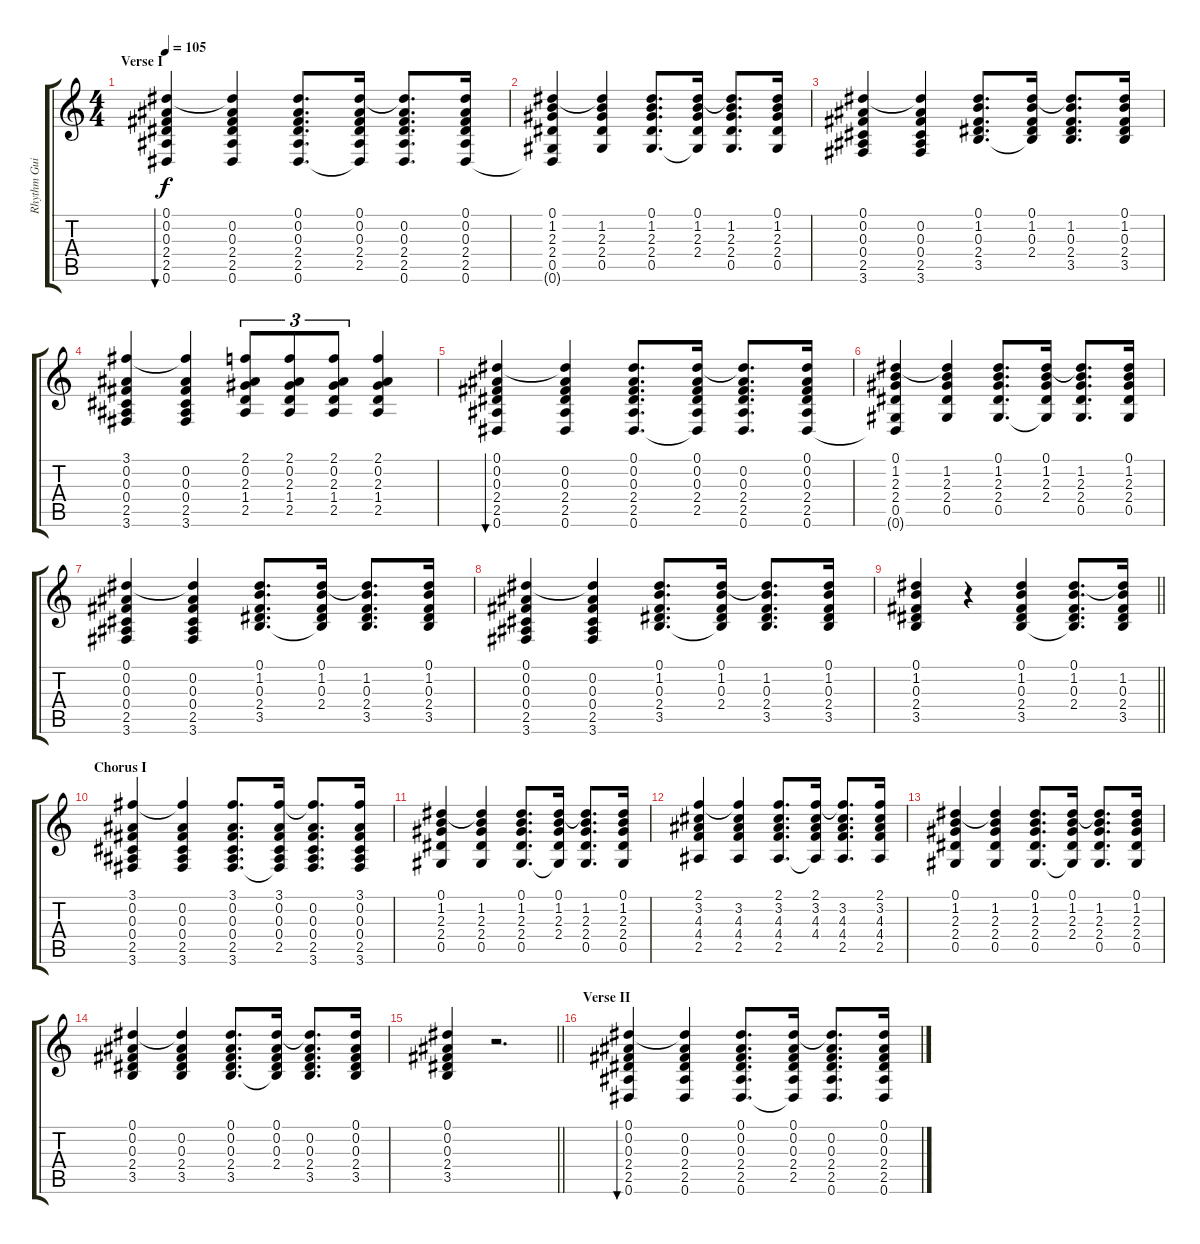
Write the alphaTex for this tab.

\track ("Rhythm Guitar" "Rhythm Gui") {instrument acousticguitarsteel}
\staff {score tabs}
\tuning (Eb4 Bb3 Gb3 Db3 Ab2 Eb2) {hide}
\ts (4 4)
\section ("" "Verse I")
\tempo 105
\clef g2
\ks c
(0.1 0.2 0.3 2.4 2.5 0.6).4{bu 120 dy f instrument acousticguitarsteel} (0.1{t} 0.2 0.3 2.4 2.5 0.6).4 (0.1 0.2 0.3 2.4 2.5 0.6).8{d} (0.1 0.2 0.3 2.4 2.5 0.6{t}).16 (0.1{t} 0.2 0.3 2.4 2.5 0.6).8{d} (0.1 0.2 0.3 2.4 2.5 0.6).16 |
(0.1 1.2 2.3 2.4 0.5 0.6{t}).4 (0.1{t} 1.2 2.3 2.4 0.5).4 (0.1 1.2 2.3 2.4 0.5).8{d} (0.1 1.2 2.3 2.4 0.5{t}).16 (0.1{t} 1.2 2.3 2.4 0.5).8{d} (0.1 1.2 2.3 2.4 0.5).16 |
(0.1 0.2 0.3 0.4 2.5 3.6).4 (0.1{t} 0.2 0.3 0.4 2.5 3.6).4 (0.1 1.2 0.3 2.4 3.5).8{d} (0.1 1.2 0.3 2.4 3.5{t}).16 (0.1{t} 1.2 0.3 2.4 3.5).8{d} (0.1 1.2 0.3 2.4 3.5).16 |
(3.1 0.2 0.3 0.4 2.5 3.6).4 (3.1{t} 0.2 0.3 0.4 2.5 3.6).4 (2.1 0.2 2.3 1.4 2.5).8{tu (3 2)} (2.1 0.2 2.3 1.4 2.5).8{tu (3 2)} (2.1 0.2 2.3 1.4 2.5).8{tu (3 2)} (2.1 0.2 2.3 1.4 2.5).4 |
(0.1 0.2 0.3 2.4 2.5 0.6).4{bu 120} (0.1{t} 0.2 0.3 2.4 2.5 0.6).4 (0.1 0.2 0.3 2.4 2.5 0.6).8{d} (0.1 0.2 0.3 2.4 2.5 0.6{t}).16 (0.1{t} 0.2 0.3 2.4 2.5 0.6).8{d} (0.1 0.2 0.3 2.4 2.5 0.6).16 |
(0.1 1.2 2.3 2.4 0.5 0.6{t}).4 (0.1{t} 1.2 2.3 2.4 0.5).4 (0.1 1.2 2.3 2.4 0.5).8{d} (0.1 1.2 2.3 2.4 0.5{t}).16 (0.1{t} 1.2 2.3 2.4 0.5).8{d} (0.1 1.2 2.3 2.4 0.5).16 |
(0.1 0.2 0.3 0.4 2.5 3.6).4 (0.1{t} 0.2 0.3 0.4 2.5 3.6).4 (0.1 1.2 0.3 2.4 3.5).8{d} (0.1 1.2 0.3 2.4 3.5{t}).16 (0.1{t} 1.2 0.3 2.4 3.5).8{d} (0.1 1.2 0.3 2.4 3.5).16 |
(0.1 0.2 0.3 0.4 2.5 3.6).4 (0.1{t} 0.2 0.3 0.4 2.5 3.6).4 (0.1 1.2 0.3 2.4 3.5).8{d} (0.1 1.2 0.3 2.4 3.5{t}).16 (0.1{t} 1.2 0.3 2.4 3.5).8{d} (0.1 1.2 0.3 2.4 3.5).16 |
\barLineRight lightlight
(0.1 1.2 0.3 2.4 3.5).4 r.4 (0.1 1.2 0.3 2.4 3.5).4 (0.1 1.2 0.3 2.4 3.5{t}).8{d} (0.1{t} 1.2 0.3 2.4 3.5).16 |
\section ("" "Chorus I")
(3.1 0.2 0.3 0.4 2.5 3.6).4 (3.1{t} 0.2 0.3 0.4 2.5 3.6).4 (3.1 0.2 0.3 0.4 2.5 3.6).8{d} (3.1 0.2 0.3 0.4 2.5 3.6{t}).16 (3.1{t} 0.2 0.3 0.4 2.5 3.6).8{d} (3.1 0.2 0.3 0.4 2.5 3.6).16 |
(0.1 1.2 2.3 2.4 0.5).4 (0.1{t} 1.2 2.3 2.4 0.5).4 (0.1 1.2 2.3 2.4 0.5).8{d} (0.1 1.2 2.3 2.4 0.5{t}).16 (0.1{t} 1.2 2.3 2.4 0.5).8{d} (0.1 1.2 2.3 2.4 0.5).16 |
(2.1 3.2 4.3 4.4 2.5).4 (2.1{t} 3.2 4.3 4.4 2.5).4 (2.1 3.2 4.3 4.4 2.5).8{d} (2.1 3.2 4.3 4.4 2.5{t}).16 (2.1{t} 3.2 4.3 4.4 2.5).8{d} (2.1 3.2 4.3 4.4 2.5).16 |
(0.1 1.2 2.3 2.4 0.5).4 (0.1{t} 1.2 2.3 2.4 0.5).4 (0.1 1.2 2.3 2.4 0.5).8{d} (0.1 1.2 2.3 2.4 0.5{t}).16 (0.1{t} 1.2 2.3 2.4 0.5).8{d} (0.1 1.2 2.3 2.4 0.5).16 |
(0.1 0.2 0.3 2.4 3.5).4 (0.1{t} 0.2 0.3 2.4 3.5).4 (0.1 0.2 0.3 2.4 3.5).8{d} (0.1 0.2 0.3 2.4 3.5{t}).16 (0.1{t} 0.2 0.3 2.4 3.5).8{d} (0.1 0.2 0.3 2.4 3.5).16 |
\barLineRight lightlight
(0.1 0.2 0.3 2.4 3.5).4 r.2{d} |
\section ("" "Verse II")
(0.1 0.2 0.3 2.4 2.5 0.6).4{bu 120} (0.1{t} 0.2 0.3 2.4 2.5 0.6).4 (0.1 0.2 0.3 2.4 2.5 0.6).8{d} (0.1 0.2 0.3 2.4 2.5 0.6{t}).16 (0.1{t} 0.2 0.3 2.4 2.5 0.6).8{d} (0.1 0.2 0.3 2.4 2.5 0.6).16
